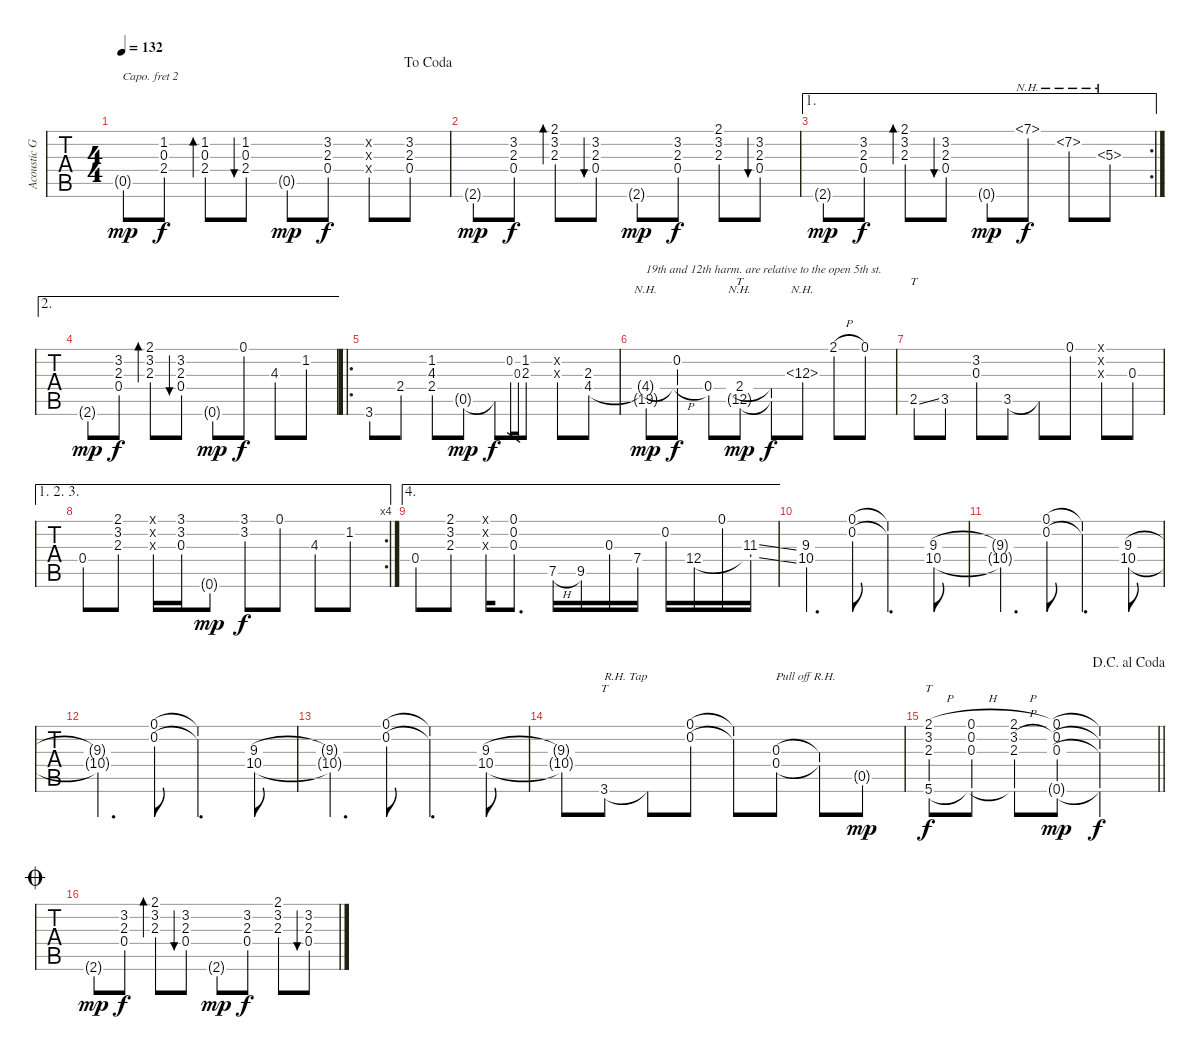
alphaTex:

\track ("Acoustic Guitar" "Acoustic G") {instrument acousticguitarsteel}
\staff {tabs}
\capo 2
\tuning (E4 B3 G3 D3 A2 Gb2) {hide}
\ts (4 4)
\jump dacoda
\tempo 132
\clef g2
\ks c
0.5{g}.8{dy mp} (1.2 0.3 2.4).8{dy f} (1.2 0.3 2.4).8{bd 60} (1.2 0.3 2.4).8{bu 60} 0.5{g}.8{dy mp} (3.2 2.3 0.4).8{dy f} (0.2{x} 0.3{x} 0.4{x}).8 (3.2 2.3 0.4).8 |
2.6{g}.8{dy mp} (3.2 2.3 0.4).8{dy f} (2.1 3.2 2.3).8{bd 60} (3.2 2.3 0.4).8{bu 60} 2.6{g}.8{dy mp} (3.2 2.3 0.4).8{dy f} (2.1 3.2 2.3).8 (3.2 2.3 0.4).8{bu 60} |
\ae 1
\rc 2
2.6{g}.8{dy mp} (3.2 2.3 0.4).8{dy f} (2.1 3.2 2.3).8{bd 60} (3.2 2.3 0.4).8{bu 60} 0.6{g}.8{dy mp} 7.1{nh}.8{dy f} 7.2{nh}.8 5.3{nh}.8 |
\ae 2
2.6{g}.8{dy mp} (3.2 2.3 0.4).8{dy f} (2.1 3.2 2.3).8{bd 60} (3.2 2.3 0.4).8{bu 60} 0.6{g}.8{dy mp} 0.1.8{dy f} 4.3.8 1.2.8 |
\ro
3.6.8 2.4.8 (1.2 4.3 2.4).8 0.5{g}.8{dy mp} 0.5{t}.8{dy f} 0.2.16{gr} 0.3.16{gr} (1.2 2.3).8 (0.2{x} 0.3{x}).8 (2.3 4.4).8 |
(4.4{t} 19.5{nh g}).8{txt "19th and 12th harm. are relative to the open 5th st." dy mp} (0.2 4.4{h t}).8{dy f} 0.4.8 (2.4 12.5{nh g}).8{tt dy mp} (2.4{t} 12.5{t}).8{dy f} 12.3{nh}.8 2.1{h}.8 0.1.8 |
2.5{ss}.8{tt} 3.5.8 (3.2 0.3).8 3.5.8 3.5{t}.8 0.1.8 (0.1{x} 0.2{x} 0.3{x}).8 0.3.8 |
\ae (1 2 3)
\rc 4
0.4.8 (2.1 3.2 2.3).8 (0.1{x} 0.2{x} 0.3{x}).16 (3.1 3.2 0.3).16 0.6{g}.8{dy mp} (3.1 3.2).8{dy f} 0.1.8 4.3.8 1.2.8 |
\ae 4
0.4.8 (2.1 3.2 2.3).8 (0.1{x} 0.2{x} 0.3{x}).16 (0.1 0.2 0.3).8{d} 7.5{h rf 1}.16 9.5.16 0.3{rf 2}.16 7.4{rf 1}.16 0.2{rf 3}.16 12.4{rf 1}.16 0.1{rf 4}.16 (11.3{ss rf 2} 12.4{ss t}).16 |
(9.3 10.4).4{d} (0.1 0.2).8 (0.1{t} 0.2{t}).4{d} (9.3 10.4).8 |
(9.3{t} 10.4{t}).4{d} (0.1 0.2).8 (0.1{t} 0.2{t}).4{d} (9.3 10.4).8 |
(9.3{t} 10.4{t}).4{d} (0.1 0.2).8 (0.1{t} 0.2{t}).4{d} (9.3 10.4).8 |
(9.3{t} 10.4{t}).4{d} (0.1 0.2).8 (0.1{t} 0.2{t}).4{d} (9.3 10.4).8 |
(9.3{t} 10.4{t}).8 3.6.8{tt txt "R.H. Tap"} 3.6{t}.8 (0.1 0.2).8 (0.1{t} 0.2{t}).8 (0.3 0.4).8{txt "Pull off R.H."} (0.3{t} 0.4{t}).8 0.5{g}.8{dy mp} |
\jump dacapoalcoda
\barLineRight lightlight
(2.1{h} 3.2 2.3{h} 5.6).8{tt dy f} (0.1{h} 0.2 0.3{h} 5.6{t}).8 (2.1{h} 3.2{h} 2.3{h} 5.6{h t}).8 (0.1 0.2 0.3 0.6{g}).8{dy mp} (0.1{t} 0.2{t} 0.3{t} 0.6{t}).2{dy f} |
\jump coda
2.6{g}.8{dy mp} (3.2 2.3 0.4).8{dy f} (2.1 3.2 2.3).8{bd 60} (3.2 2.3 0.4).8{bu 60} 2.6{g}.8{dy mp} (3.2 2.3 0.4).8{dy f} (2.1 3.2 2.3).8 (3.2 2.3 0.4).8{bu 60}
